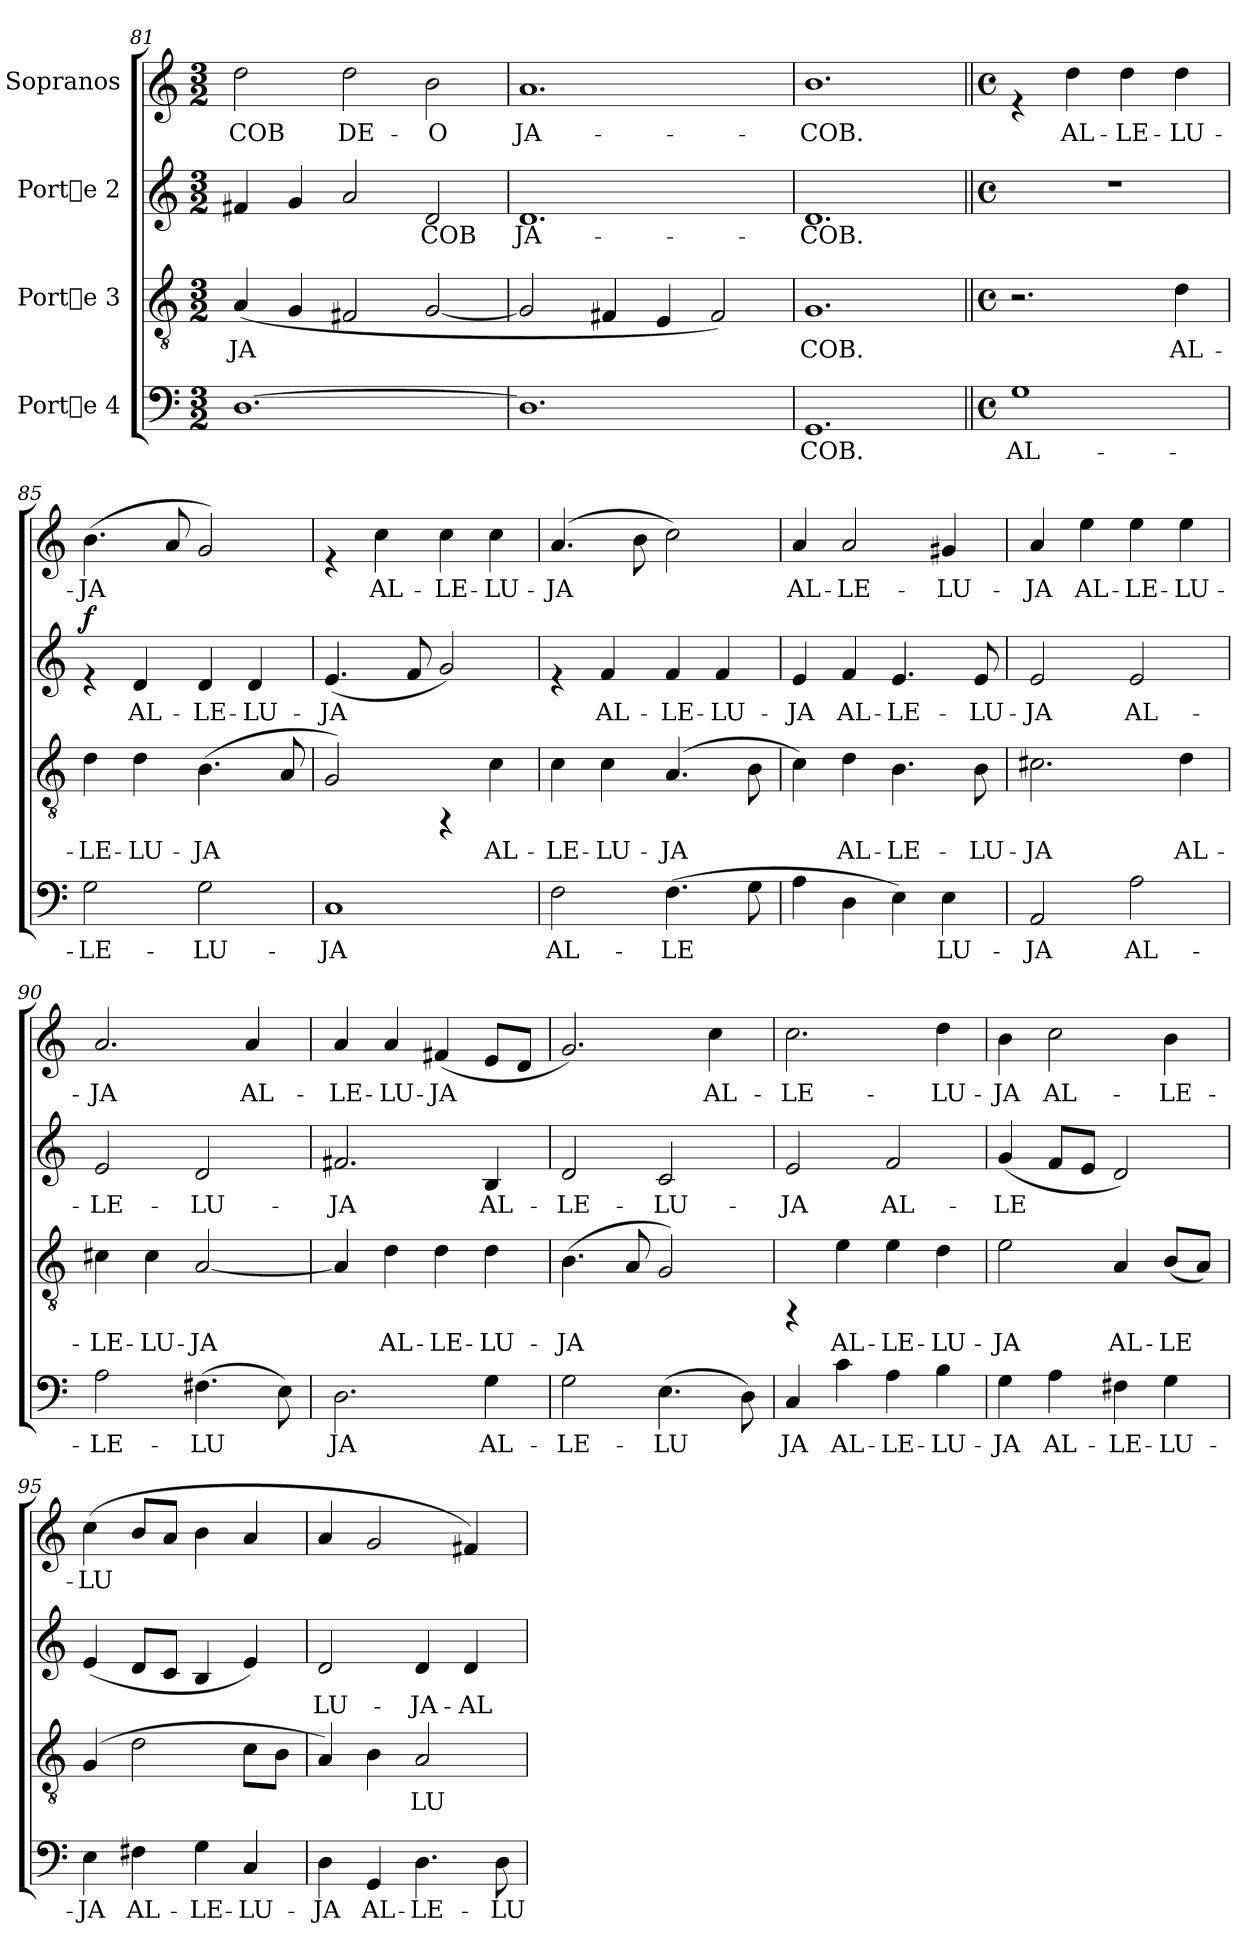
**kern	**text	**kern	**text	**kern	**text	**dynam	**kern	**text
*part4	*part4	*part3	*part3	*part2	*part2	*part2	*part1	*part1
*staff4	*staff4	*staff3	*staff3	*staff2	*staff2	*staff2	*staff1	*staff1
*I"Porte 4	*	*I"Porte 3	*	*I"Porte 2	*	*	*I"Sopranos	*
*clefF4	*	*clefGv2	*	*clefG2	*	*	*clefG2	*
*k[]	*	*k[]	*	*	*	*	*	*
*C:	*	*C:	*	*	*	*	*	*
*M3/2	*	*M3/2	*	*M3/2	*	*	*M3/2	*
=81	=81	=81	=81	=81	=81	=81	=81	=81
!	!LO:LY:b:cj	!	!LO:LY:b:cj	!	!LO:LY:b:cj	!	!	!LO:LY:b:cj
[>1.D	--	(<4A/	JA	4f#X/	--	.	2dd\	-COB
!	!	!	!LO:LY:b:cj	!	!LO:LY:b:cj	!	!	!
.	.	4G/	-	4g/	--	.	.	.
!	!	!	!LO:LY:b:cj	!	!LO:LY:b:cj	!	!	!LO:LY:b:cj
.	.	2F#X/	--	2a/	--	.	2dd\	DE-
!	!	!	!LO:LY:b:cj	!	!LO:LY:b:cj	!	!	!LO:LY:b:cj
.	.	[<2G/	--	2d/	-COB	.	2b\	-O
=82	=82	=82	=82	=82	=82	=82	=82	=82
!	!	!	!	!	!LO:LY:b:cj	!	!	!LO:LY:b:cj
1.D]	.	2G/]	.	1.d	JA-	.	1.a	JA-
!	!	!	!LO:LY:b:cj	!	!	!	!	!
.	.	4F#X/	--	.	.	.	.	.
!	!	!	!LO:LY:b:cj	!	!	!	!	!
.	.	4E/	--	.	.	.	.	.
!	!	!	!LO:LY:b:cj	!	!	!	!	!
.	.	2F#/)	--	.	.	.	.	.
=83	=83	=83	=83	=83	=83	=83	=83	=83
!	!LO:LY:b:cj	!	!LO:LY:b:cj	!	!LO:LY:b:cj	!	!	!LO:LY:b:cj
1.GG	-COB.	1.G	-COB.	1.d	-COB.	.	1.b	-COB.
=84||	=84||	=84||	=84||	=84||	=84||	=84||	=84||	=84||
*M4/4	*	*M4/4	*	*M4/4	*	*	*M4/4	*
*met(c)	*	*met(c)	*	*met(c)	*	*	*met(c)	*
*	*	*	*	*	*	*	*MM170	*
!	!LO:LY:b:cj	!	!	!	!	!	!	!
1G	AL-	2.r	.	1r	.	.	4re	.
!	!	!	!	!	!	!	!	!LO:LY:b:cj
.	.	.	.	.	.	.	4dd\	AL-
!	!	!	!	!	!	!	!	!LO:LY:b:cj
.	.	.	.	.	.	.	4dd\	-LE-
!	!	!	!LO:LY:b:cj	!	!	!	!	!LO:LY:b:cj
.	.	4d\	AL-	.	.	.	4dd\	-LU-
!!LO:LB:g=z
=85	=85	=85	=85	=85	=85	=85	=85	=85
!	!LO:LY:b:cj	!	!LO:LY:b:cj	!	!	!LO:DY:a	!	!LO:LY:b:cj
2G\	-LE-	4d\	-LE-	4re	.	f	(>4.b\	-JA
!	!	!	!LO:LY:b:cj	!	!LO:LY:b:cj	!	!	!
.	.	4d\	-LU-	4d/	AL-	.	.	.
!	!	!	!	!	!	!	!	!LO:LY:b:cj
.	.	.	.	.	.	.	8a/	-
!	!LO:LY:b:cj	!	!LO:LY:b:cj	!	!LO:LY:b:cj	!	!	!LO:LY:b:cj
2G\	-LU-	(>4.B\	-JA	4d/	-LE-	.	2g/)	--
!	!	!	!	!	!LO:LY:b:cj	!	!	!
.	.	.	.	4d/	-LU-	.	.	.
!	!	!	!LO:LY:b:cj	!	!	!	!	!
.	.	8A/	-	.	.	.	.	.
=86	=86	=86	=86	=86	=86	=86	=86	=86
!	!LO:LY:b:cj	!	!LO:LY:b:cj	!	!LO:LY:b:cj	!	!	!
1C	-JA	2G/)	--	(<4.e/	-JA	.	4re	.
!	!	!	!	!	!	!	!	!LO:LY:b:cj
.	.	.	.	.	.	.	4cc\	-AL-
!	!	!	!	!	!LO:LY:b:cj	!	!	!
.	.	.	.	8f/	-	.	.	.
!	!	!	!	!	!LO:LY:b:cj	!	!	!LO:LY:b:cj
.	.	4rEE	.	2g/)	--	.	4cc\	-LE-
!	!	!	!LO:LY:b:cj	!	!	!	!	!LO:LY:b:cj
.	.	4c\	-AL-	.	.	.	4cc\	-LU-
=87	=87	=87	=87	=87	=87	=87	=87	=87
!	!LO:LY:b:cj	!	!LO:LY:b:cj	!	!	!	!	!LO:LY:b:cj
2F\	AL-	4c\	-LE-	4re	.	.	(<4.a/	-JA
!	!	!	!LO:LY:b:cj	!	!LO:LY:b:cj	!	!	!
.	.	4c\	-LU-	4f/	-AL-	.	.	.
!	!	!	!	!	!	!	!	!LO:LY:b:cj
.	.	.	.	.	.	.	8b\	-
!	!LO:LY:b:cj	!	!LO:LY:b:cj	!	!LO:LY:b:cj	!	!	!LO:LY:b:cj
(>4.F\	-LE	(<4.A/	-JA	4f/	-LE-	.	2cc\)	--
!	!	!	!	!	!LO:LY:b:cj	!	!	!
.	.	.	.	4f/	-LU-	.	.	.
!	!LO:LY:b:cj	!	!LO:LY:b:cj	!	!	!	!	!
8G\	-	8B\	-	.	.	.	.	.
=88	=88	=88	=88	=88	=88	=88	=88	=88
!	!LO:LY:b:cj	!	!LO:LY:b:cj	!	!LO:LY:b:cj	!	!	!LO:LY:b:cj
4A\	--	4c\)	--	4e/	-JA	.	4a/	-AL-
!	!LO:LY:b:cj	!	!LO:LY:b:cj	!	!LO:LY:b:cj	!	!	!LO:LY:b:cj
4D\	--	4d\	-AL-	4f/	AL-	.	2a/	-LE-
!	!LO:LY:b:cj	!	!LO:LY:b:cj	!	!LO:LY:b:cj	!	!	!
4E\)	--	4.B\	-LE-	4.e/	-LE-	.	.	.
!	!LO:LY:b:cj	!	!	!	!	!	!	!LO:LY:b:cj
4E\	-LU-	.	.	.	.	.	4g#X/	-LU-
!	!	!	!LO:LY:b:cj	!	!LO:LY:b:cj	!	!	!
.	.	8B\	-LU-	8e/	-LU-	.	.	.
=89	=89	=89	=89	=89	=89	=89	=89	=89
!	!LO:LY:b:cj	!	!LO:LY:b:cj	!	!LO:LY:b:cj	!	!	!LO:LY:b:cj
2AA/	-JA	2.c#X\	-JA	2e/	-JA	.	4a/	-JA
!	!	!	!	!	!	!	!	!LO:LY:b:cj
.	.	.	.	.	.	.	4ee\	AL-
!	!LO:LY:b:cj	!	!	!	!LO:LY:b:cj	!	!	!LO:LY:b:cj
2A\	AL-	.	.	2e/	AL-	.	4ee\	-LE-
!	!	!	!LO:LY:b:cj	!	!	!	!	!LO:LY:b:cj
.	.	4d\	AL-	.	.	.	4ee\	-LU-
!!LO:LB:g=z
=90	=90	=90	=90	=90	=90	=90	=90	=90
!	!LO:LY:b:cj	!	!LO:LY:b:cj	!	!LO:LY:b:cj	!	!	!LO:LY:b:cj
2A\	-LE-	4c#X\	-LE-	2e/	-LE-	.	2.a/	-JA
!	!	!	!LO:LY:b:cj	!	!	!	!	!
.	.	4c#\	-LU-	.	.	.	.	.
!	!LO:LY:b:cj	!	!LO:LY:b:cj	!	!LO:LY:b:cj	!	!	!
(>4.F#X\	-LU	[<2A/	-JA	2d/	-LU-	.	.	.
!	!	!	!	!	!	!	!	!LO:LY:b:cj
.	.	.	.	.	.	.	4a/	AL-
!	!LO:LY:b:cj	!	!	!	!	!	!	!
8E\)	-	.	.	.	.	.	.	.
=91	=91	=91	=91	=91	=91	=91	=91	=91
!	!LO:LY:b:cj	!	!	!	!LO:LY:b:cj	!	!	!LO:LY:b:cj
2.D\	-JA	4A/]	.	2.f#X/	-JA	.	4a/	-LE-
!	!	!	!LO:LY:b:cj	!	!	!	!	!LO:LY:b:cj
.	.	4d\	AL-	.	.	.	4a/	-LU-
!	!	!	!LO:LY:b:cj	!	!	!	!	!LO:LY:b:cj
.	.	4d\	-LE-	.	.	.	(<4f#X/	-JA
!	!LO:LY:b:cj	!	!LO:LY:b:cj	!	!LO:LY:b:cj	!	!	!LO:LY:b:cj
4G\	AL-	4d\	-LU-	4B/	AL-	.	8e/L	-
!	!	!	!	!	!	!	!	!LO:LY:b:cj
.	.	.	.	.	.	.	8d/J	--
=92	=92	=92	=92	=92	=92	=92	=92	=92
!	!LO:LY:b:cj	!	!LO:LY:b:cj	!	!LO:LY:b:cj	!	!	!LO:LY:b:cj
2G\	-LE-	(>4.B\	-JA	2d/	-LE-	.	2.g/)	--
!	!	!	!LO:LY:b:cj	!	!	!	!	!
.	.	8A/	-	.	.	.	.	.
!	!LO:LY:b:cj	!	!LO:LY:b:cj	!	!LO:LY:b:cj	!	!	!
(>4.E\	-LU-	2G/)	--	2c/	-LU-	.	.	.
!	!	!	!	!	!	!	!	!LO:LY:b:cj
.	.	.	.	.	.	.	4cc\	-AL-
!	!LO:LY:b:cj	!	!	!	!	!	!	!
8D\)	--	.	.	.	.	.	.	.
=93	=93	=93	=93	=93	=93	=93	=93	=93
!	!LO:LY:b:cj	!	!	!	!LO:LY:b:cj	!	!	!LO:LY:b:cj
4C/	-JA	4rEE	.	2e/	-JA	.	2.cc\	-LE-
!	!LO:LY:b:cj	!	!LO:LY:b:cj	!	!	!	!	!
4c\	AL-	4e\	-AL-	.	.	.	.	.
!	!LO:LY:b:cj	!	!LO:LY:b:cj	!	!LO:LY:b:cj	!	!	!
4A\	-LE-	4e\	-LE-	2f/	AL-	.	.	.
!	!LO:LY:b:cj	!	!LO:LY:b:cj	!	!	!	!	!LO:LY:b:cj
4B\	-LU-	4d\	-LU-	.	.	.	4dd\	-LU-
=94	=94	=94	=94	=94	=94	=94	=94	=94
!	!LO:LY:b:cj	!	!LO:LY:b:cj	!	!LO:LY:b:cj	!	!	!LO:LY:b:cj
4G\	-JA	2e\	-JA	(<4g/	-LE	.	4b\	-JA
!	!LO:LY:b:cj	!	!	!	!LO:LY:b:cj	!	!	!LO:LY:b:cj
4A\	AL-	.	.	8f/L	-	.	2cc\	AL-
!	!	!	!	!	!LO:LY:b:cj	!	!	!
.	.	.	.	8e/J	--	.	.	.
!	!LO:LY:b:cj	!	!LO:LY:b:cj	!	!LO:LY:b:cj	!	!	!
4F#X\	-LE-	4A/	AL-	2d/)	--	.	.	.
!	!LO:LY:b:cj	!	!LO:LY:b:cj	!	!	!	!	!LO:LY:b:cj
4G\	-LU-	(<8B/L	-LE	.	.	.	4b\	-LE-
!	!	!	!LO:LY:b:cj	!	!	!	!	!
.	.	8A/J)	-	.	.	.	.	.
!!LO:PB:g=z
=95	=95	=95	=95	=95	=95	=95	=95	=95
!	!LO:LY:b:cj	!	!LO:LY:b:cj	!	!LO:LY:b:cj	!	!	!LO:LY:b:cj
4E\	-JA	(<4G/	--	(<4e/	--	.	(>4cc\	-LU
!	!LO:LY:b:cj	!	!LO:LY:b:cj	!	!LO:LY:b:cj	!	!	!LO:LY:b:cj
4F#X\	AL-	2d\	--	8d/L	--	.	8b/L	-
!	!	!	!	!	!LO:LY:b:cj	!	!	!LO:LY:b:cj
.	.	.	.	8c/J	--	.	8a/J	--
!	!LO:LY:b:cj	!	!	!	!LO:LY:b:cj	!	!	!LO:LY:b:cj
4G\	-LE-	.	.	4B/	--	.	4b\	--
!	!LO:LY:b:cj	!	!LO:LY:b:cj	!	!LO:LY:b:cj	!	!	!LO:LY:b:cj
4C/	-LU-	8c\L	--	4e/)	--	.	4a/	--
!	!	!	!LO:LY:b:cj	!	!	!	!	!
.	.	8B\J	--	.	.	.	.	.
=96	=96	=96	=96	=96	=96	=96	=96	=96
!	!LO:LY:b:cj	!	!LO:LY:b:cj	!	!LO:LY:b:cj	!	!	!LO:LY:b:cj
4D\	-JA	4A/)	--	2d/	-LU-	.	4a/	--
!	!LO:LY:b:cj	!	!LO:LY:b:cj	!	!	!	!	!LO:LY:b:cj
4GG/	AL-	4B\	--	.	.	.	2g/	--
!	!LO:LY:b:cj	!	!LO:LY:b:cj	!	!LO:LY:b:cj	!	!	!
4.D\	-LE-	2A/	-LU-	4d/	-JA-	.	.	.
!	!	!	!	!	!LO:LY:b:cj	!	!	!LO:LY:b:cj
.	.	.	.	4d/	-AL-	.	4f#X/)	--
!	!LO:LY:b:cj	!	!	!	!	!	!	!
8D\	-LU-	.	.	.	.	.	.	.
=	=	=	=	=	=	=	=	=
*-	*-	*-	*-	*-	*-	*-	*-	*-
